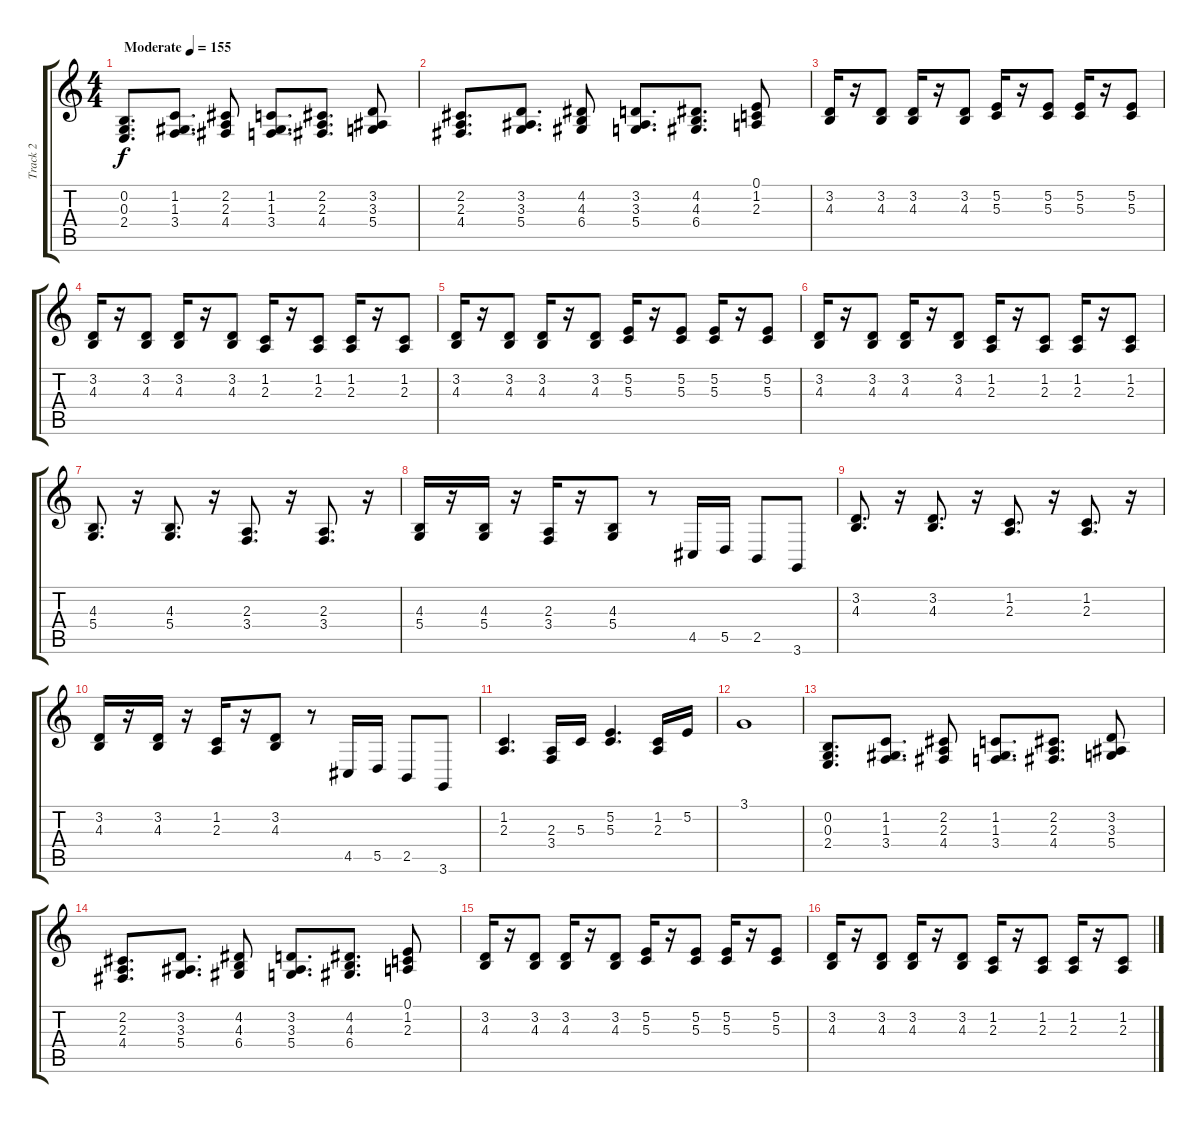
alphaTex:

\track ("Track 2" "Track 2") {instrument lead8bassandlead}
\staff {score tabs}
\tuning (E4 B3 G3 D3 A2 E2) {hide}
\ts (4 4)
\tempo (155 "Moderate")
\clef g2
\ks c
(0.2 0.3 2.4).8{d dy f instrument lead8bassandlead} (1.2 1.3 3.4).8{d} (2.2 2.3 4.4).8 (1.2 1.3 3.4).8{d} (2.2 2.3 4.4).8{d} (3.2 3.3 5.4).8 |
(2.2 2.3 4.4).8{d} (3.2 3.3 5.4).8{d} (4.2 4.3 6.4).8 (3.2 3.3 5.4).8{d} (4.2 4.3 6.4).8{d} (0.1 1.2 2.3).8 |
(3.2 4.3).16 r.16 (3.2 4.3).8 (3.2 4.3).16 r.16 (3.2 4.3).8 (5.2 5.3).16 r.16 (5.2 5.3).8 (5.2 5.3).16 r.16 (5.2 5.3).8 |
(3.2 4.3).16 r.16 (3.2 4.3).8 (3.2 4.3).16 r.16 (3.2 4.3).8 (1.2 2.3).16 r.16 (1.2 2.3).8 (1.2 2.3).16 r.16 (1.2 2.3).8 |
(3.2 4.3).16 r.16 (3.2 4.3).8 (3.2 4.3).16 r.16 (3.2 4.3).8 (5.2 5.3).16 r.16 (5.2 5.3).8 (5.2 5.3).16 r.16 (5.2 5.3).8 |
(3.2 4.3).16 r.16 (3.2 4.3).8 (3.2 4.3).16 r.16 (3.2 4.3).8 (1.2 2.3).16 r.16 (1.2 2.3).8 (1.2 2.3).16 r.16 (1.2 2.3).8 |
(4.3 5.4).8{d} r.16 (4.3 5.4).8{d} r.16 (2.3 3.4).8{d} r.16 (2.3 3.4).8{d} r.16 |
(4.3 5.4).16 r.16 (4.3 5.4).16 r.16 (2.3 3.4).16 r.16 (4.3 5.4).8 r.8 4.5.16 5.5.16 2.5.8 3.6.8 |
(3.2 4.3).8{d} r.16 (3.2 4.3).8{d} r.16 (1.2 2.3).8{d} r.16 (1.2 2.3).8{d} r.16 |
(3.2 4.3).16 r.16 (3.2 4.3).16 r.16 (1.2 2.3).16 r.16 (3.2 4.3).8 r.8 4.5.16 5.5.16 2.5.8 3.6.8 |
(1.2 2.3).4{d} (2.3 3.4).16 5.3.16 (5.2 5.3).4{d} (1.2 2.3).16 5.2.16 |
3.1.1 |
(0.2 0.3 2.4).8{d} (1.2 1.3 3.4).8{d} (2.2 2.3 4.4).8 (1.2 1.3 3.4).8{d} (2.2 2.3 4.4).8{d} (3.2 3.3 5.4).8 |
(2.2 2.3 4.4).8{d} (3.2 3.3 5.4).8{d} (4.2 4.3 6.4).8 (3.2 3.3 5.4).8{d} (4.2 4.3 6.4).8{d} (0.1 1.2 2.3).8 |
(3.2 4.3).16 r.16 (3.2 4.3).8 (3.2 4.3).16 r.16 (3.2 4.3).8 (5.2 5.3).16 r.16 (5.2 5.3).8 (5.2 5.3).16 r.16 (5.2 5.3).8 |
(3.2 4.3).16 r.16 (3.2 4.3).8 (3.2 4.3).16 r.16 (3.2 4.3).8 (1.2 2.3).16 r.16 (1.2 2.3).8 (1.2 2.3).16 r.16 (1.2 2.3).8
